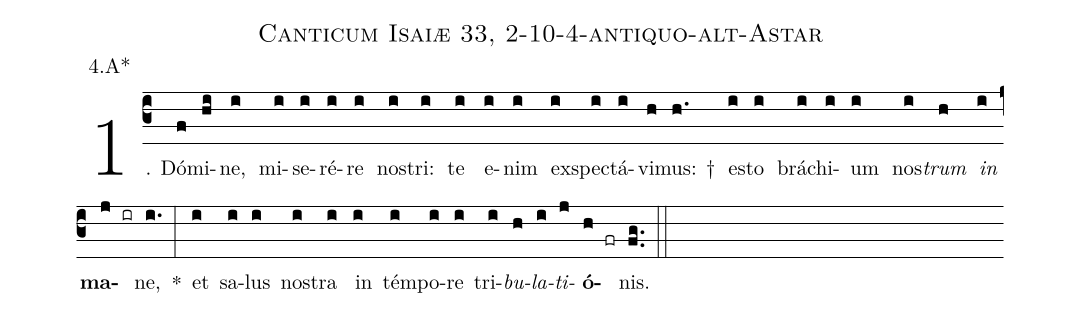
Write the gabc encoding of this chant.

name: Canticum Isaiæ 33, 2-10-4-antiquo-alt-Astar;
annotation: 4.A*;
%%
(c3)1. Dó(f)mi(hi)ne,(i) mi(i)se(i)ré(i)re(i) nos(i)tri:(i) te(i) e(i)nim(i) ex(i)spec(i)tá(i)vi(h)mus: †(h.) es(i)to(i) brá(i)chi(i)um(i) nos(i)<i>trum</i>(h) <i>in</i>(i) <b>ma</b>(j ir)ne,(i.) *(:) et(i) sa(i)lus(i) nos(i)tra(i) in(i) tém(i)po(i)re(i) tri(i)<i>bu</i>(h)<i>la</i>(i)<i>ti</i>(j)<b>ó</b>(h fr)nis.(fg..) (::)
